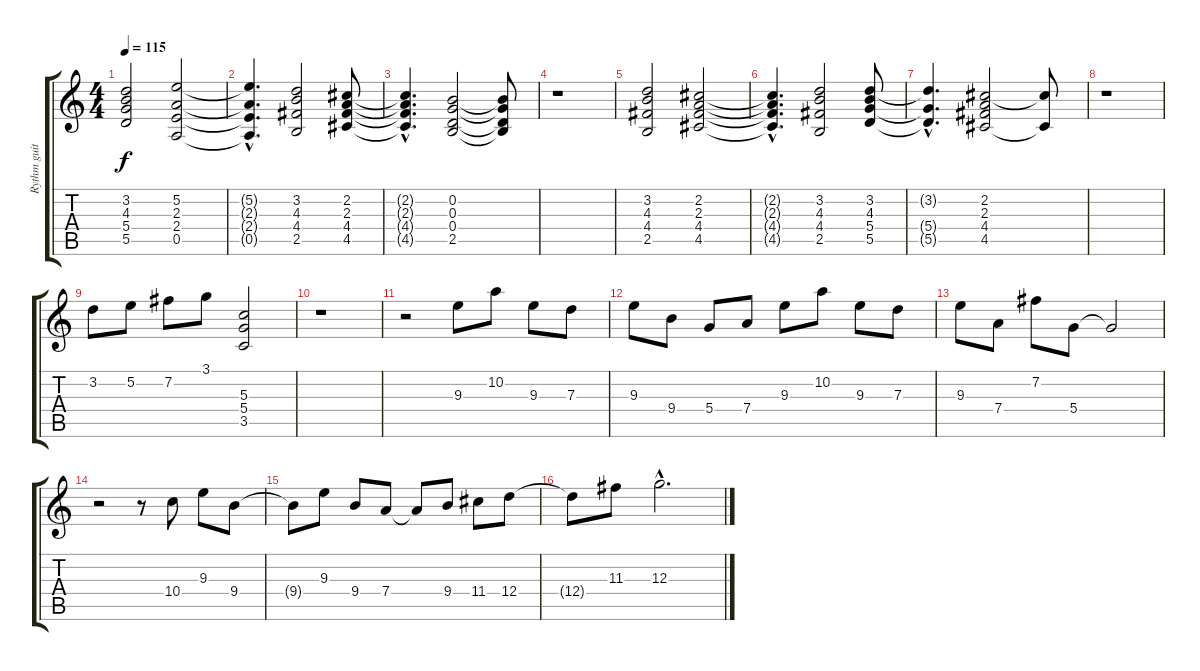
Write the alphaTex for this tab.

\track ("Rythm guitar" "Rythm guit") {instrument electricguitarclean}
\staff {score tabs}
\tuning (E4 B3 G3 D3 A2 E2) {hide}
\ts (4 4)
\tempo 115
\clef g2
\ks c
(3.2 4.3 5.4 5.5).2{dy f} (5.2 2.3 2.4 0.5).2 |
(5.2{hac t} 2.3{hac t} 2.4{hac t} 0.5{hac t}).4{d} (3.2 4.3 4.4 2.5).2 (2.2 2.3 4.4 4.5).8 |
(2.2{hac t} 2.3{hac t} 4.4{hac t} 4.5{hac t}).4{d} (0.2 0.3 0.4 2.5).2 (0.2{t} 0.3{t} 0.4{t} 2.5{t}).8 |
r.1 |
(3.2 4.3 4.4 2.5).2 (2.2 2.3 4.4 4.5).2 |
(2.2{hac t} 2.3{hac t} 4.4{hac t} 4.5{hac t}).4{d} (3.2 4.3 4.4 2.5).2 (3.2 4.3 5.4 5.5).8 |
(3.2{hac t} 5.4{hac t} 5.5{hac t}).4{d} (2.2 2.3 4.4 4.5).2 (2.2{t} 4.5{t}).8 |
r.1 |
3.2.8 5.2.8 7.2.8 3.1.8 (5.3 5.4 3.5).2 |
r.1 |
r.2 9.3.8 10.2.8 9.3.8 7.3.8 |
9.3.8 9.4.8 5.4.8 7.4.8 9.3.8 10.2.8 9.3.8 7.3.8 |
9.3.8 7.4.8 7.2.8 5.4.8 5.4{t}.2 |
r.2 r.8 10.4.8 9.3.8 9.4.8 |
9.4{t}.8 9.3.8 9.4.8 7.4.8 7.4{t}.8 9.4.8 11.4.8 12.4.8 |
12.4{t}.8 11.3.8 12.3{hac}.2{d}
